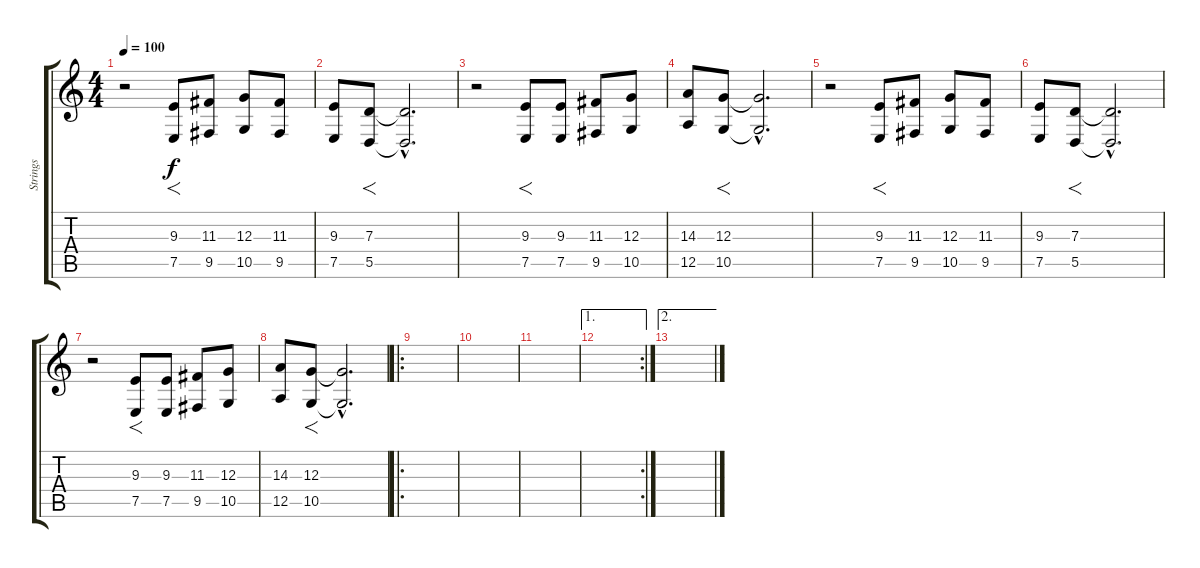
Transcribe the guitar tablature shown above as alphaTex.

\track ("Strings" "Strings") {instrument violin}
\staff {score tabs}
\tuning (E4 B3 G3 D3 A2 E2) {hide}
\ts (4 4)
\tempo 100
\clef g2
\ks c
r.2{dy f instrument violin} (9.3 7.5).8{f} (11.3 9.5).8 (12.3 10.5).8 (11.3 9.5).8 |
(9.3 7.5).8 (7.3 5.5).8{f} (7.3{hac t} 5.5{hac t}).2{d} |
r.2 (9.3 7.5).8{f} (9.3 7.5).8 (11.3 9.5).8 (12.3 10.5).8 |
(14.3 12.5).8 (12.3 10.5).8{f} (12.3{hac t} 10.5{hac t}).2{d} |
r.2 (9.3 7.5).8{f} (11.3 9.5).8 (12.3 10.5).8 (11.3 9.5).8 |
(9.3 7.5).8 (7.3 5.5).8{f} (7.3{hac t} 5.5{hac t}).2{d} |
r.2 (9.3 7.5).8{f} (9.3 7.5).8 (11.3 9.5).8 (12.3 10.5).8 |
(14.3 12.5).8 (12.3 10.5).8{f} (12.3{hac t} 10.5{hac t}).2{d} |
\ro
|
|
|
\ae 1
\rc 2
|
\ae 2
